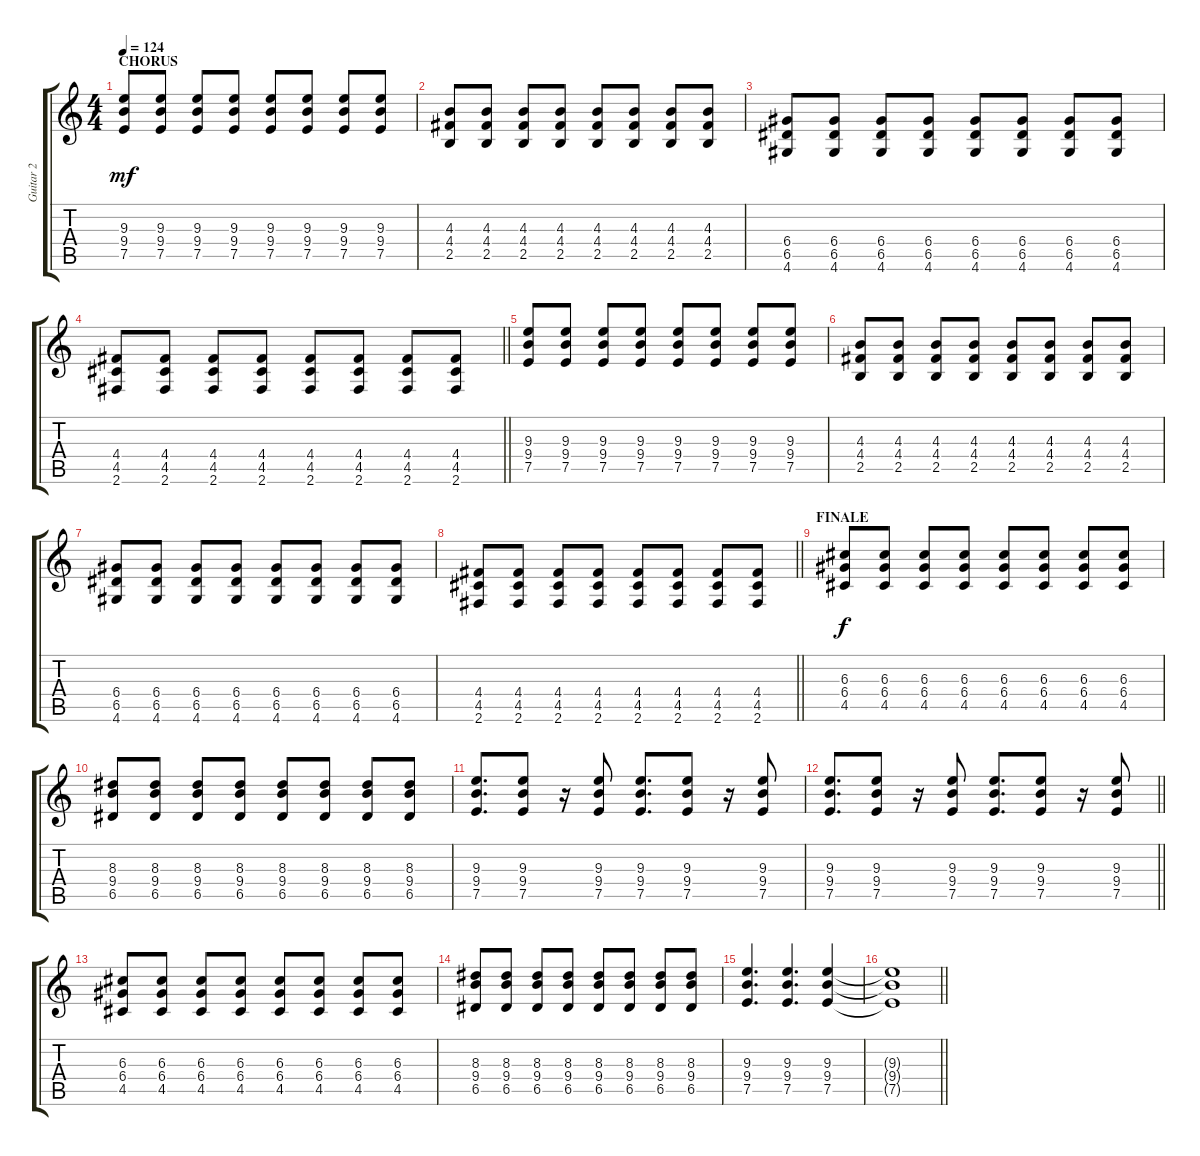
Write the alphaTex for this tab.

\track ("Guitar 2" "Guitar 2") {instrument overdrivenguitar}
\staff {score tabs}
\tuning (E4 B3 G3 D3 A2 E2) {hide}
\ts (4 4)
\section ("" "CHORUS")
\tempo 124
\clef g2
\ks c
(9.3 9.4 7.5).8{dy mf volume 16} (9.3 9.4 7.5).8 (9.3 9.4 7.5).8 (9.3 9.4 7.5).8 (9.3 9.4 7.5).8 (9.3 9.4 7.5).8 (9.3 9.4 7.5).8 (9.3 9.4 7.5).8 |
(4.3 4.4 2.5).8 (4.3 4.4 2.5).8 (4.3 4.4 2.5).8 (4.3 4.4 2.5).8 (4.3 4.4 2.5).8 (4.3 4.4 2.5).8 (4.3 4.4 2.5).8 (4.3 4.4 2.5).8 |
(6.4 6.5 4.6).8 (6.4 6.5 4.6).8 (6.4 6.5 4.6).8 (6.4 6.5 4.6).8 (6.4 6.5 4.6).8 (6.4 6.5 4.6).8 (6.4 6.5 4.6).8 (6.4 6.5 4.6).8 |
\barLineRight lightlight
(4.4 4.5 2.6).8 (4.4 4.5 2.6).8 (4.4 4.5 2.6).8 (4.4 4.5 2.6).8 (4.4 4.5 2.6).8 (4.4 4.5 2.6).8 (4.4 4.5 2.6).8 (4.4 4.5 2.6).8 |
\section ("" "")
(9.3 9.4 7.5).8 (9.3 9.4 7.5).8 (9.3 9.4 7.5).8 (9.3 9.4 7.5).8 (9.3 9.4 7.5).8 (9.3 9.4 7.5).8 (9.3 9.4 7.5).8 (9.3 9.4 7.5).8 |
(4.3 4.4 2.5).8 (4.3 4.4 2.5).8 (4.3 4.4 2.5).8 (4.3 4.4 2.5).8 (4.3 4.4 2.5).8 (4.3 4.4 2.5).8 (4.3 4.4 2.5).8 (4.3 4.4 2.5).8 |
(6.4 6.5 4.6).8 (6.4 6.5 4.6).8 (6.4 6.5 4.6).8 (6.4 6.5 4.6).8 (6.4 6.5 4.6).8 (6.4 6.5 4.6).8 (6.4 6.5 4.6).8 (6.4 6.5 4.6).8 |
\barLineRight lightlight
(4.4 4.5 2.6).8 (4.4 4.5 2.6).8 (4.4 4.5 2.6).8 (4.4 4.5 2.6).8 (4.4 4.5 2.6).8 (4.4 4.5 2.6).8 (4.4 4.5 2.6).8 (4.4 4.5 2.6).8 |
\section ("" "FINALE")
(6.3 6.4 4.5).8{dy f} (6.3 6.4 4.5).8 (6.3 6.4 4.5).8 (6.3 6.4 4.5).8 (6.3 6.4 4.5).8 (6.3 6.4 4.5).8 (6.3 6.4 4.5).8 (6.3 6.4 4.5).8 |
(8.3 9.4 6.5).8 (8.3 9.4 6.5).8 (8.3 9.4 6.5).8 (8.3 9.4 6.5).8 (8.3 9.4 6.5).8 (8.3 9.4 6.5).8 (8.3 9.4 6.5).8 (8.3 9.4 6.5).8 |
(9.3 9.4 7.5).8{d} (9.3 9.4 7.5).8 r.16 (9.3 9.4 7.5).8 (9.3 9.4 7.5).8{d} (9.3 9.4 7.5).8 r.16 (9.3 9.4 7.5).8 |
\barLineRight lightlight
(9.3 9.4 7.5).8{d} (9.3 9.4 7.5).8 r.16 (9.3 9.4 7.5).8 (9.3 9.4 7.5).8{d} (9.3 9.4 7.5).8 r.16 (9.3 9.4 7.5).8 |
\section ("" "")
(6.3 6.4 4.5).8 (6.3 6.4 4.5).8 (6.3 6.4 4.5).8 (6.3 6.4 4.5).8 (6.3 6.4 4.5).8 (6.3 6.4 4.5).8 (6.3 6.4 4.5).8 (6.3 6.4 4.5).8 |
(8.3 9.4 6.5).8 (8.3 9.4 6.5).8 (8.3 9.4 6.5).8 (8.3 9.4 6.5).8 (8.3 9.4 6.5).8 (8.3 9.4 6.5).8 (8.3 9.4 6.5).8 (8.3 9.4 6.5).8 |
(9.3 9.4 7.5).4{d} (9.3 9.4 7.5).4{d} (9.3 9.4 7.5).4{volume 0} |
\barLineRight lightlight
(9.3{t} 9.4{t} 7.5{t}).1
